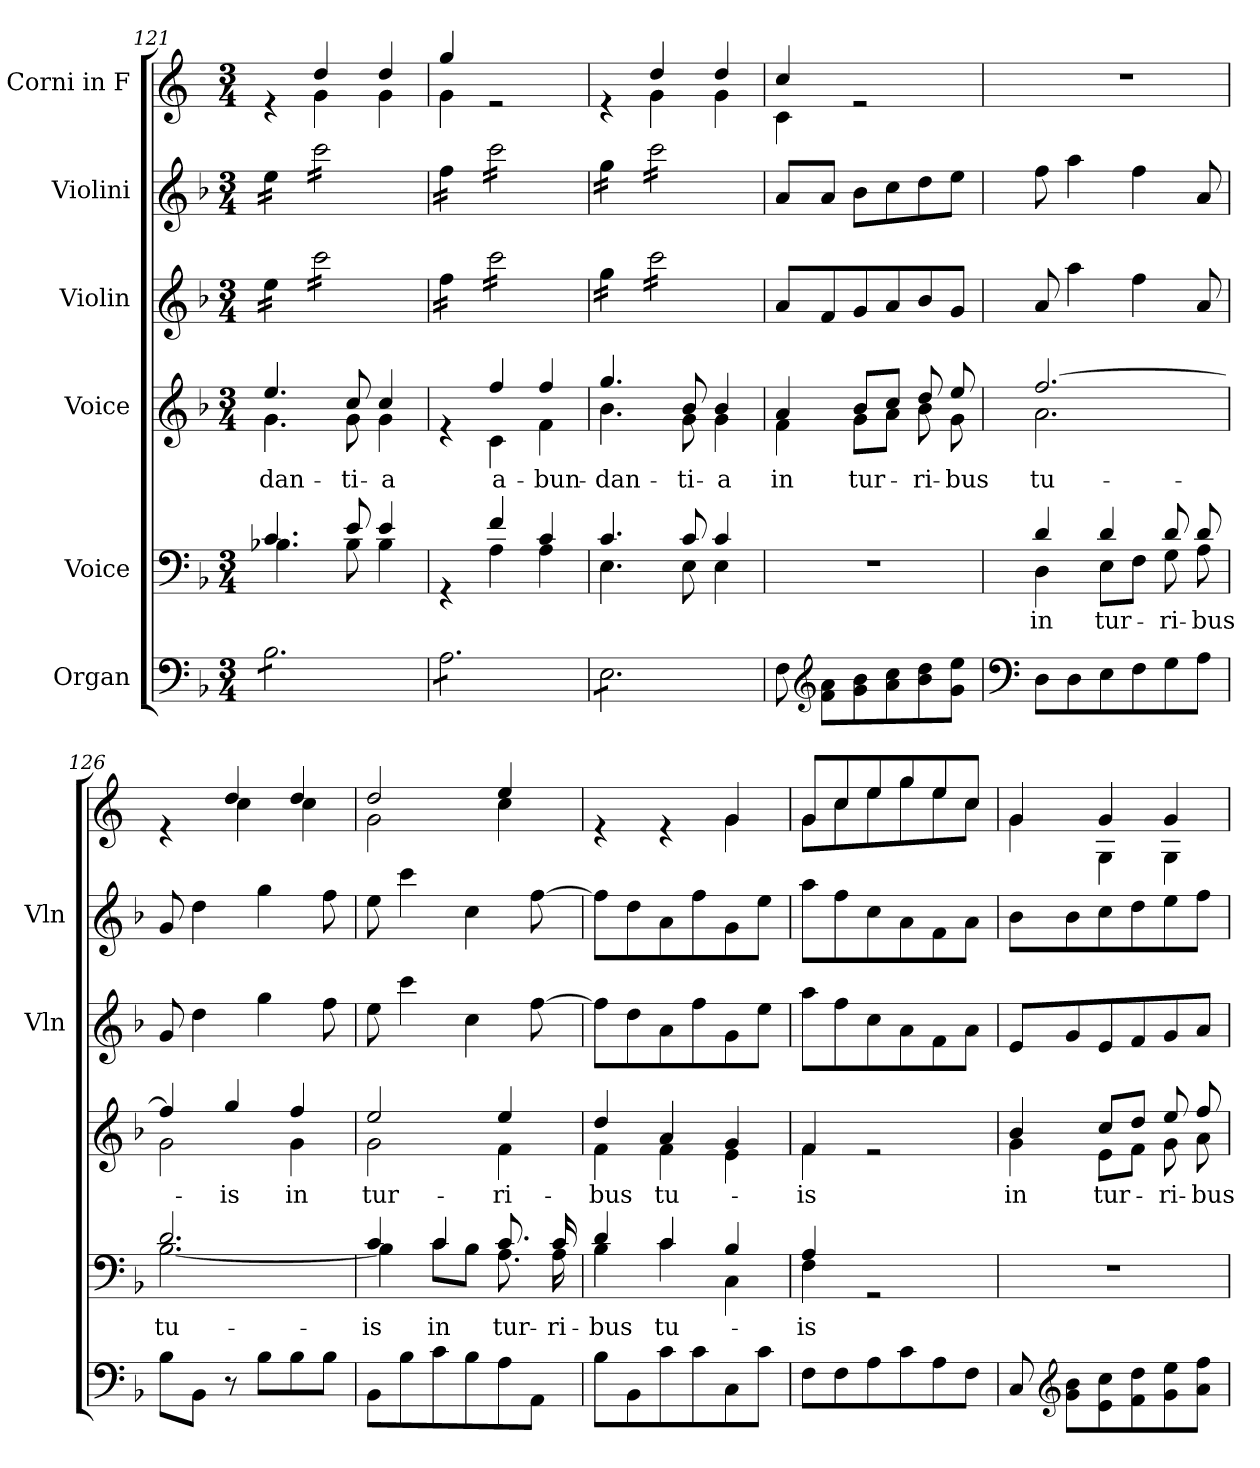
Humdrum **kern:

**kern	**kern	**text	**kern	**text	**kern	**kern	**kern
*part6	*part5	*part5	*part4	*part4	*part3	*part2	*part1
*staff6	*staff5	*staff5	*staff4	*staff4	*staff3	*staff2	*staff1
*I"Organ	*I"Voice	*	*I"Voice	*	*I"Violin	*I"Violini	*I"Corni in F
*	*	*	*	*	*I'Vln	*I'Vln	*
*clefF4	*clefF4	*	*clefG2	*	*clefG2	*clefG2	*clefG2
*	*	*	*	*	*	*	*ITrd4c7
*k[b-]	*k[b-]	*	*k[b-]	*	*k[b-]	*k[b-]	*k[b-]
*M3/4	*M3/4	*	*M3/4	*	*M3/4	*M3/4	*M3/4
=121	=121	=121	=121	=121	=121	=121	=121
*	*^	*	*	*	*	*	*
!	!	!	!	!	!LO:LY:b	!	!	!
*	*	*	*	*^	*	*	*	*^
*tremolo	*	*	*	*	*	*	*	*	*	*
*	*	*	*	*	*	*	*tremolo	*	*	*
*	*	*	*	*	*	*	*	*tremolo	*	*
8B-\L	4.c/	4.B-X\	.	4.ee/	4.g\	-dan-	16ee\LL	16ee\LL	4re	4ryy
.	.	.	.	.	.	.	16ee\	16ee\	.	.
8B-\	.	.	.	.	.	.	16ee\	16ee\	.	.
.	.	.	.	.	.	.	16ee\JJ	16ee\JJ	.	.
8B-\	.	.	.	.	.	.	16ccc\LL	16ccc\LL	4g/	4c\
.	.	.	.	.	.	.	16ccc\	16ccc\	.	.
!	!	!	!	!	!	!LO:LY:b	!	!	!	!
8B-\	8e/	8B-\	.	8cc/	8g\	-ti-	16ccc\	16ccc\	.	.
.	.	.	.	.	.	.	16ccc\	16ccc\	.	.
!	!	!	!	!	!	!LO:LY:b	!	!	!	!
8B-\	4e/	4B-\	.	4cc/	4g\	-a	16ccc\	16ccc\	4g/	4c\
.	.	.	.	.	.	.	16ccc\	16ccc\	.	.
8B-\J	.	.	.	.	.	.	16ccc\	16ccc\	.	.
.	.	.	.	.	.	.	16ccc\JJ	16ccc\JJ	.	.
=122	=122	=122	=122	=122	=122	=122	=122	=122	=122	=122
8A\L	4rGG	4ryy	.	4re	4ryy	.	16ff\LL	16ff\LL	4cc/	4c\
.	.	.	.	.	.	.	16ff\	16ff\	.	.
8A\	.	.	.	.	.	.	16ff\	16ff\	.	.
.	.	.	.	.	.	.	16ff\JJ	16ff\JJ	.	.
!	!	!	!	!	!	!LO:LY:b	!	!	!	!
8A\	4f/	4A\	.	4ff/	4c\	a-	16ccc\LL	16ccc\LL	2re	2ryy
.	.	.	.	.	.	.	16ccc\	16ccc\	.	.
8A\	.	.	.	.	.	.	16ccc\	16ccc\	.	.
.	.	.	.	.	.	.	16ccc\	16ccc\	.	.
!	!	!	!	!	!	!LO:LY:b	!	!	!	!
8A\	4c/	4A\	.	4ff/	4f\	-bun-	16ccc\	16ccc\	.	.
.	.	.	.	.	.	.	16ccc\	16ccc\	.	.
8A\J	.	.	.	.	.	.	16ccc\	16ccc\	.	.
.	.	.	.	.	.	.	16ccc\JJ	16ccc\JJ	.	.
=123	=123	=123	=123	=123	=123	=123	=123	=123	=123	=123
!	!	!	!	!	!	!LO:LY:b	!	!	!	!
8E\L	4.c/	4.E\	.	4.gg/	4.b-\	-dan-	16gg\LL	16gg\LL	4re	4ryy
.	.	.	.	.	.	.	16gg\	16gg\	.	.
8E\	.	.	.	.	.	.	16gg\	16gg\	.	.
.	.	.	.	.	.	.	16gg\JJ	16gg\JJ	.	.
8E\	.	.	.	.	.	.	16ccc\LL	16ccc\LL	4g/	4c\
.	.	.	.	.	.	.	16ccc\	16ccc\	.	.
!	!	!	!	!	!	!LO:LY:b	!	!	!	!
8E\	8c/	8E\	.	8b-/	8g\	-ti-	16ccc\	16ccc\	.	.
.	.	.	.	.	.	.	16ccc\	16ccc\	.	.
!	!	!	!	!	!	!LO:LY:b	!	!	!	!
8E\	4c/	4E\	.	4b-/	4g\	-a	16ccc\	16ccc\	4g/	4c\
.	.	.	.	.	.	.	16ccc\	16ccc\	.	.
8E\J	.	.	.	.	.	.	16ccc\	16ccc\	.	.
*Xtremolo	*	*	*	*	*	*	*	*	*	*
.	.	.	.	.	.	.	16ccc\JJ	16ccc\JJ	.	.
*	*	*	*	*	*	*	*	*Xtremolo	*	*
*	*	*	*	*	*	*	*Xtremolo	*	*	*
!!LO:PB:g=z	!!
=124	=124	=124	=124	=124	=124	=124	=124	=124	=124	=124
!	!	!	!	!	!	!LO:LY:b	!	!	!	!
*	*v	*v	*	*	*	*	*	*	*	*
8F\	2.r	.	4a/	4f\	in	8a/L	8a/L	4f/	4F\
*clefG2	*	*	*	*	*	*	*	*	*
8f\ 8a\L	.	.	.	.	.	8f/	8a/J	.	.
!	!	!	!	!	!LO:LY:b	!	!	!	!
8g\ 8b-\	.	.	8b-/L	8g\L	tur-	8g/	8b-\L	2re	2ryy
8a\ 8cc\	.	.	8cc/J	8a\J	.	8a/	8cc\	.	.
!	!	!	!	!	!LO:LY:b	!	!	!	!
8b-\ 8dd\	.	.	8dd/	8b-\	-ri-	8b-/	8dd\	.	.
!	!	!	!	!	!LO:LY:b	!	!	!	!
8g\ 8ee\J	.	.	8ee/	8g\	-bus	8g/J	8ee\J	.	.
*	*	*	*	*	*	*	*	*v	*v
=125	=125	=125	=125	=125	=125	=125	=125	=125
*clefF4	*	*	*	*	*	*	*	*
!	!	!LO:LY:b	!	!	!LO:LY:b	!	!	!
*	*^	*	*	*	*	*	*	*
8D\L	4d/	4D\	in	[2.ff/	2.a\	tu-	8a/	8ff\	2.r
8D\	.	.	.	.	.	.	4aa\	4aa\	.
!	!	!	!LO:LY:b	!	!	!	!	!	!
8E\	4d/	8E\L	tur-	.	.	.	.	.	.
8F\	.	8F\J	.	.	.	.	4ff\	4ff\	.
!	!	!	!LO:LY:b	!	!	!	!	!	!
8G\	8d/	8G\	-ri-	.	.	.	.	.	.
!	!	!	!LO:LY:b	!	!	!	!	!	!
8A\J	8d/	8A\	-bus	.	.	.	8a/	8a/	.
=126	=126	=126	=126	=126	=126	=126	=126	=126	=126
!	!	!	!LO:LY:b	!	!	!	!	!	!
*	*	*	*	*	*	*	*	*	*^
8B-\L	2.d/	[2.B-\	tu-	4ff/]	2g\	.	8g/	8g/	4re	4ryy
8BB-\J	.	.	.	.	.	.	4dd\	4dd\	.	.
!	!	!	!	!	!	!LO:LY:b	!	!	!	!
8r	.	.	.	4gg/	.	-is	.	.	4g/	4f\
8B-\L	.	.	.	.	.	.	4gg\	4gg\	.	.
!	!	!	!	!	!	!LO:LY:b	!	!	!	!
8B-\	.	.	.	4ff/	4g\	in	.	.	4g/	4f\
8B-\J	.	.	.	.	.	.	8ff\	8ff\	.	.
=127	=127	=127	=127	=127	=127	=127	=127	=127	=127	=127
!	!	!	!LO:LY:b	!	!	!LO:LY:b	!	!	!	!
8BB-\L	4c/	4B-\]	-is	2ee/	2g\	tur-	8ee\	8ee\	2g/	2c\
8B-\	.	.	.	.	.	.	4ccc\	4ccc\	.	.
!	!	!	!LO:LY:b	!	!	!	!	!	!	!
8c\	4c/	8c\L	in	.	.	.	.	.	.	.
8B-\	.	8B-\J	.	.	.	.	4cc\	4cc\	.	.
!	!	!	!LO:LY:b	!	!	!LO:LY:b	!	!	!	!
8A\	8.c/	8.A\	tur-	4ee/	4f\	-ri-	.	.	4a/	4f\
8AA\J	.	.	.	.	.	.	[8ff\	[8ff\	.	.
!	!	!	!LO:LY:b	!	!	!	!	!	!	!
.	16c/	16A\	-ri-	.	.	.	.	.	.	.
=128	=128	=128	=128	=128	=128	=128	=128	=128	=128	=128
!	!	!	!LO:LY:b	!	!	!LO:LY:b	!	!	!	!
8B-\L	4d/	4B-\	-bus	4dd/	4f\	-bus	8ff\L]	8ff\L]	4re	2ryy
8BB-\	.	.	.	.	.	.	8dd\	8dd\	.	.
!	!	!	!LO:LY:b	!	!	!LO:LY:b	!	!	!	!
8c\	4c/	4c\	tu-	4a/	4f\	tu-	8a\	8a\	4re	.
8c\	.	.	.	.	.	.	8ff\	8ff\	.	.
8C\	4B-/	4C\	.	4g/	4e\	.	8g\	8g\	4c/	4c\
8c\J	.	.	.	.	.	.	8ee\J	8ee\J	.	.
=129	=129	=129	=129	=129	=129	=129	=129	=129	=129	=129
!	!	!	!LO:LY:b	!	!	!LO:LY:b	!	!	!	!
8F\L	4A/	4F\	-is	4f/	4f\	-is	8aa\L	8aa\L	8c/L	8c\L
8F\	.	.	.	.	.	.	8ff\	8ff\	8f/	8f\
8A\	2rGG	2ryy	.	2re	2ryy	.	8cc\	8cc\	8a/	8a\
8c\	.	.	.	.	.	.	8a\	8a\	8cc/	8cc\
8A\	.	.	.	.	.	.	8f\	8f\	8a/	8a\
8F\J	.	.	.	.	.	.	8a\J	8a\J	8f/J	8f\J
*	*v	*v	*	*	*	*	*	*	*	*
!!LO:LB:g=z	!!
=130	=130	=130	=130	=130	=130	=130	=130	=130	=130
!	!	!	!	!	!LO:LY:b	!	!	!	!
8C/	2.r	.	4b-/	4g\	in	8e/L	8b-\L	4c/	4c\
*clefG2	*	*	*	*	*	*	*	*	*
8g\ 8b-\L	.	.	.	.	.	8g/	8b-\	.	.
!	!	!	!	!	!LO:LY:b	!	!	!	!
8e\ 8cc\	.	.	8cc/L	8e\L	tur-	8e/	8cc\	4c/	4C\
8f\ 8dd\	.	.	8dd/J	8f\J	.	8f/	8dd\	.	.
!	!	!	!	!	!LO:LY:b	!	!	!	!
8g\ 8ee\	.	.	8ee/	8g\	-ri-	8g/	8ee\	4c/	4C\
!	!	!	!	!	!LO:LY:b	!	!	!	!
8a\ 8ff\J	.	.	8ff/	8a\	-bus	8a/J	8ff\J	.	.
*	*	*	*v	*v	*	*	*	*v	*v
=	=	=	=	=	=	=	=
*-	*-	*-	*-	*-	*-	*-	*-
